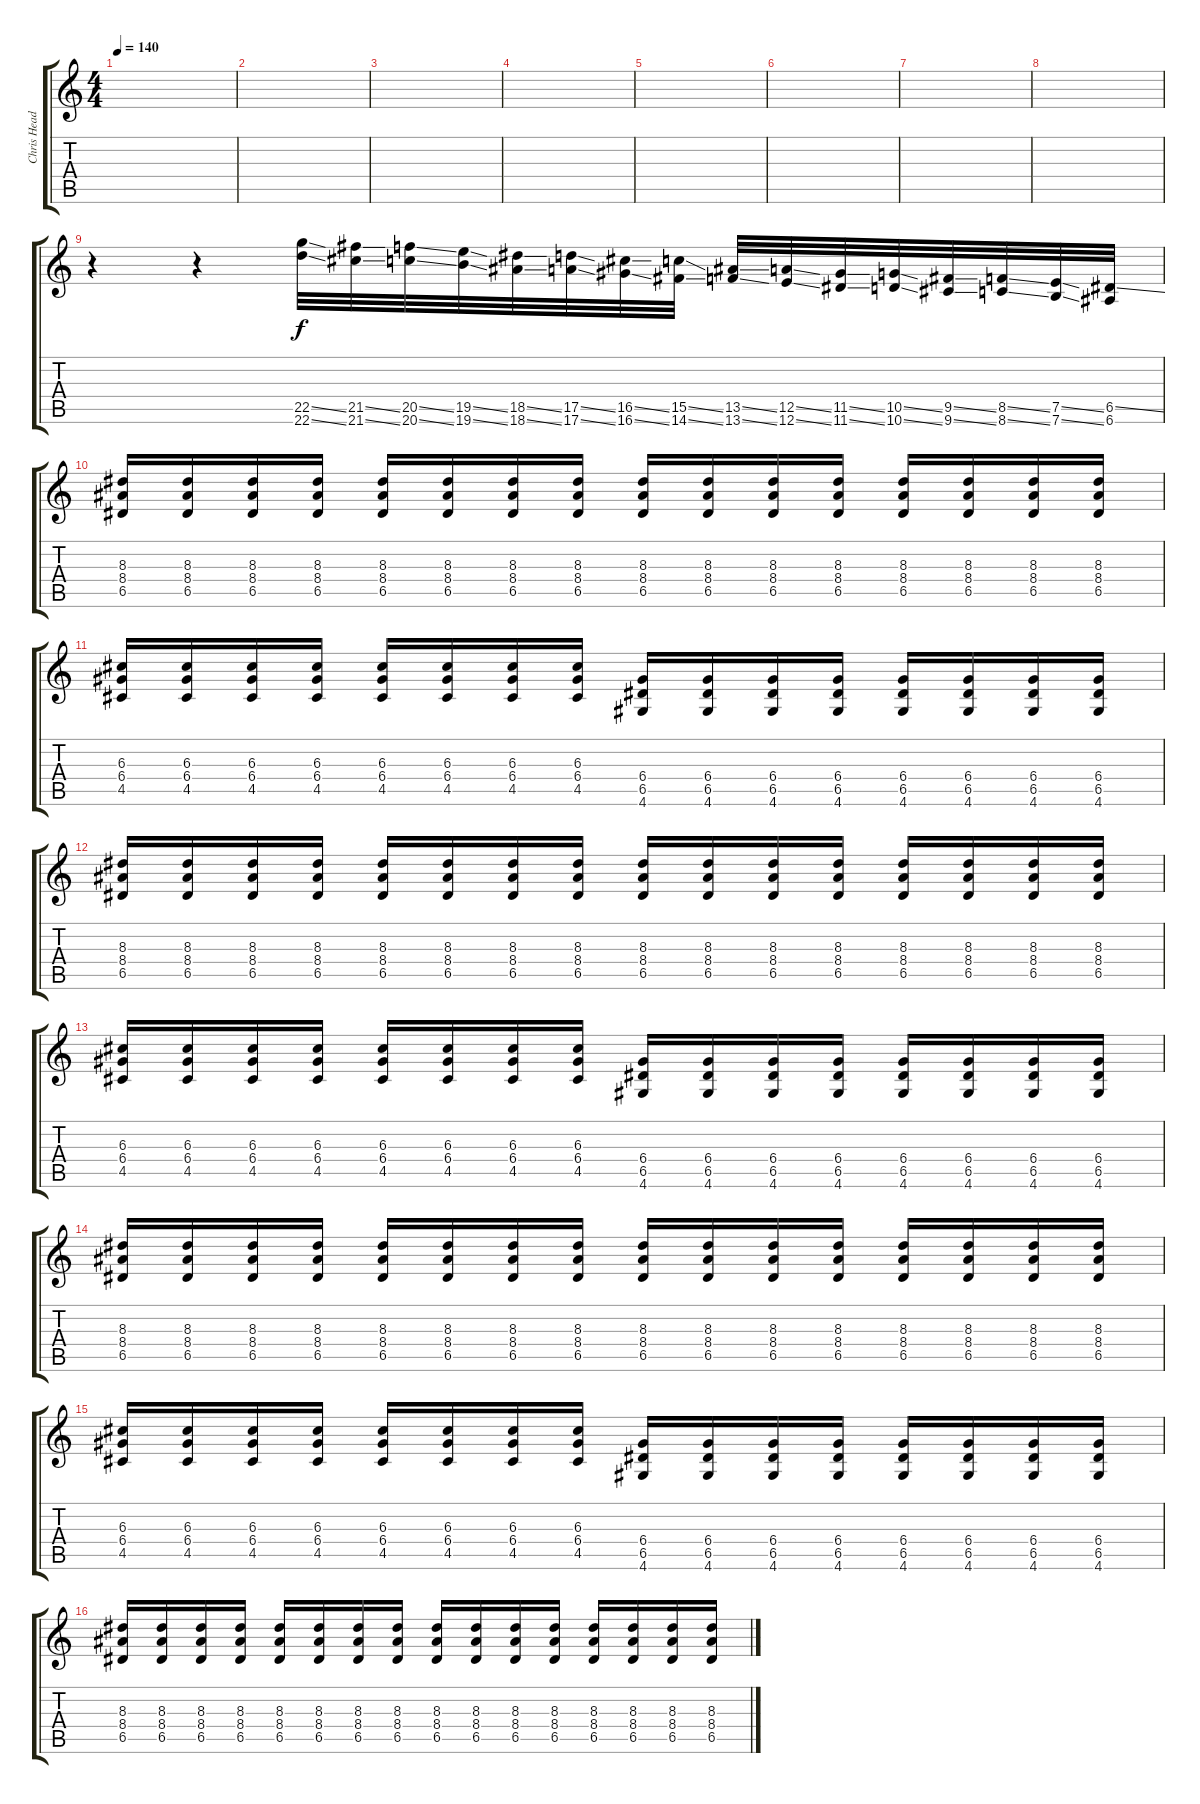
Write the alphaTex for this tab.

\track ("Chris Head" "Chris Head") {instrument distortionguitar}
\staff {score tabs}
\tuning (E4 B3 G3 D3 A2 E2) {hide}
\ts (4 4)
\tempo 140
\clef g2
\ks c
|
|
|
|
|
|
|
|
r.4 r.4 (22.5{ss} 22.6{ss}).32 (21.5{ss} 21.6{ss}).32 (20.5{ss} 20.6{ss}).32 (19.5{ss} 19.6{ss}).32 (18.5{ss} 18.6{ss}).32 (17.5{ss} 17.6{ss}).32 (16.5{ss} 16.6{ss}).32 (15.5{ss} 14.6{ss}).32 (13.5{ss} 13.6{ss}).32 (12.5{ss} 12.6{ss}).32 (11.5{ss} 11.6{ss}).32 (10.5{ss} 10.6{ss}).32 (9.5{ss} 9.6{ss}).32 (8.5{ss} 8.6{ss}).32 (7.5{ss} 7.6{ss}).32 (6.5{ss} 6.6).32 |
(8.3 8.4 6.5).16{instrument distortionguitar} (8.3 8.4 6.5).16 (8.3 8.4 6.5).16 (8.3 8.4 6.5).16 (8.3 8.4 6.5).16 (8.3 8.4 6.5).16 (8.3 8.4 6.5).16 (8.3 8.4 6.5).16 (8.3 8.4 6.5).16 (8.3 8.4 6.5).16 (8.3 8.4 6.5).16 (8.3 8.4 6.5).16 (8.3 8.4 6.5).16 (8.3 8.4 6.5).16 (8.3 8.4 6.5).16 (8.3 8.4 6.5).16 |
(6.3 6.4 4.5).16 (6.3 6.4 4.5).16 (6.3 6.4 4.5).16 (6.3 6.4 4.5).16 (6.3 6.4 4.5).16 (6.3 6.4 4.5).16 (6.3 6.4 4.5).16 (6.3 6.4 4.5).16 (6.4 6.5 4.6).16 (6.4 6.5 4.6).16 (6.4 6.5 4.6).16 (6.4 6.5 4.6).16 (6.4 6.5 4.6).16 (6.4 6.5 4.6).16 (6.4 6.5 4.6).16 (6.4 6.5 4.6).16 |
(8.3 8.4 6.5).16 (8.3 8.4 6.5).16 (8.3 8.4 6.5).16 (8.3 8.4 6.5).16 (8.3 8.4 6.5).16 (8.3 8.4 6.5).16 (8.3 8.4 6.5).16 (8.3 8.4 6.5).16 (8.3 8.4 6.5).16 (8.3 8.4 6.5).16 (8.3 8.4 6.5).16 (8.3 8.4 6.5).16 (8.3 8.4 6.5).16 (8.3 8.4 6.5).16 (8.3 8.4 6.5).16 (8.3 8.4 6.5).16 |
(6.3 6.4 4.5).16 (6.3 6.4 4.5).16 (6.3 6.4 4.5).16 (6.3 6.4 4.5).16 (6.3 6.4 4.5).16 (6.3 6.4 4.5).16 (6.3 6.4 4.5).16 (6.3 6.4 4.5).16 (6.4 6.5 4.6).16 (6.4 6.5 4.6).16 (6.4 6.5 4.6).16 (6.4 6.5 4.6).16 (6.4 6.5 4.6).16 (6.4 6.5 4.6).16 (6.4 6.5 4.6).16 (6.4 6.5 4.6).16 |
(8.3 8.4 6.5).16{instrument distortionguitar} (8.3 8.4 6.5).16 (8.3 8.4 6.5).16 (8.3 8.4 6.5).16 (8.3 8.4 6.5).16 (8.3 8.4 6.5).16 (8.3 8.4 6.5).16 (8.3 8.4 6.5).16 (8.3 8.4 6.5).16 (8.3 8.4 6.5).16 (8.3 8.4 6.5).16 (8.3 8.4 6.5).16 (8.3 8.4 6.5).16 (8.3 8.4 6.5).16 (8.3 8.4 6.5).16 (8.3 8.4 6.5).16 |
(6.3 6.4 4.5).16 (6.3 6.4 4.5).16 (6.3 6.4 4.5).16 (6.3 6.4 4.5).16 (6.3 6.4 4.5).16 (6.3 6.4 4.5).16 (6.3 6.4 4.5).16 (6.3 6.4 4.5).16 (6.4 6.5 4.6).16 (6.4 6.5 4.6).16 (6.4 6.5 4.6).16 (6.4 6.5 4.6).16 (6.4 6.5 4.6).16 (6.4 6.5 4.6).16 (6.4 6.5 4.6).16 (6.4 6.5 4.6).16 |
(8.3 8.4 6.5).16 (8.3 8.4 6.5).16 (8.3 8.4 6.5).16 (8.3 8.4 6.5).16 (8.3 8.4 6.5).16 (8.3 8.4 6.5).16 (8.3 8.4 6.5).16 (8.3 8.4 6.5).16 (8.3 8.4 6.5).16 (8.3 8.4 6.5).16 (8.3 8.4 6.5).16 (8.3 8.4 6.5).16 (8.3 8.4 6.5).16 (8.3 8.4 6.5).16 (8.3 8.4 6.5).16 (8.3 8.4 6.5).16
